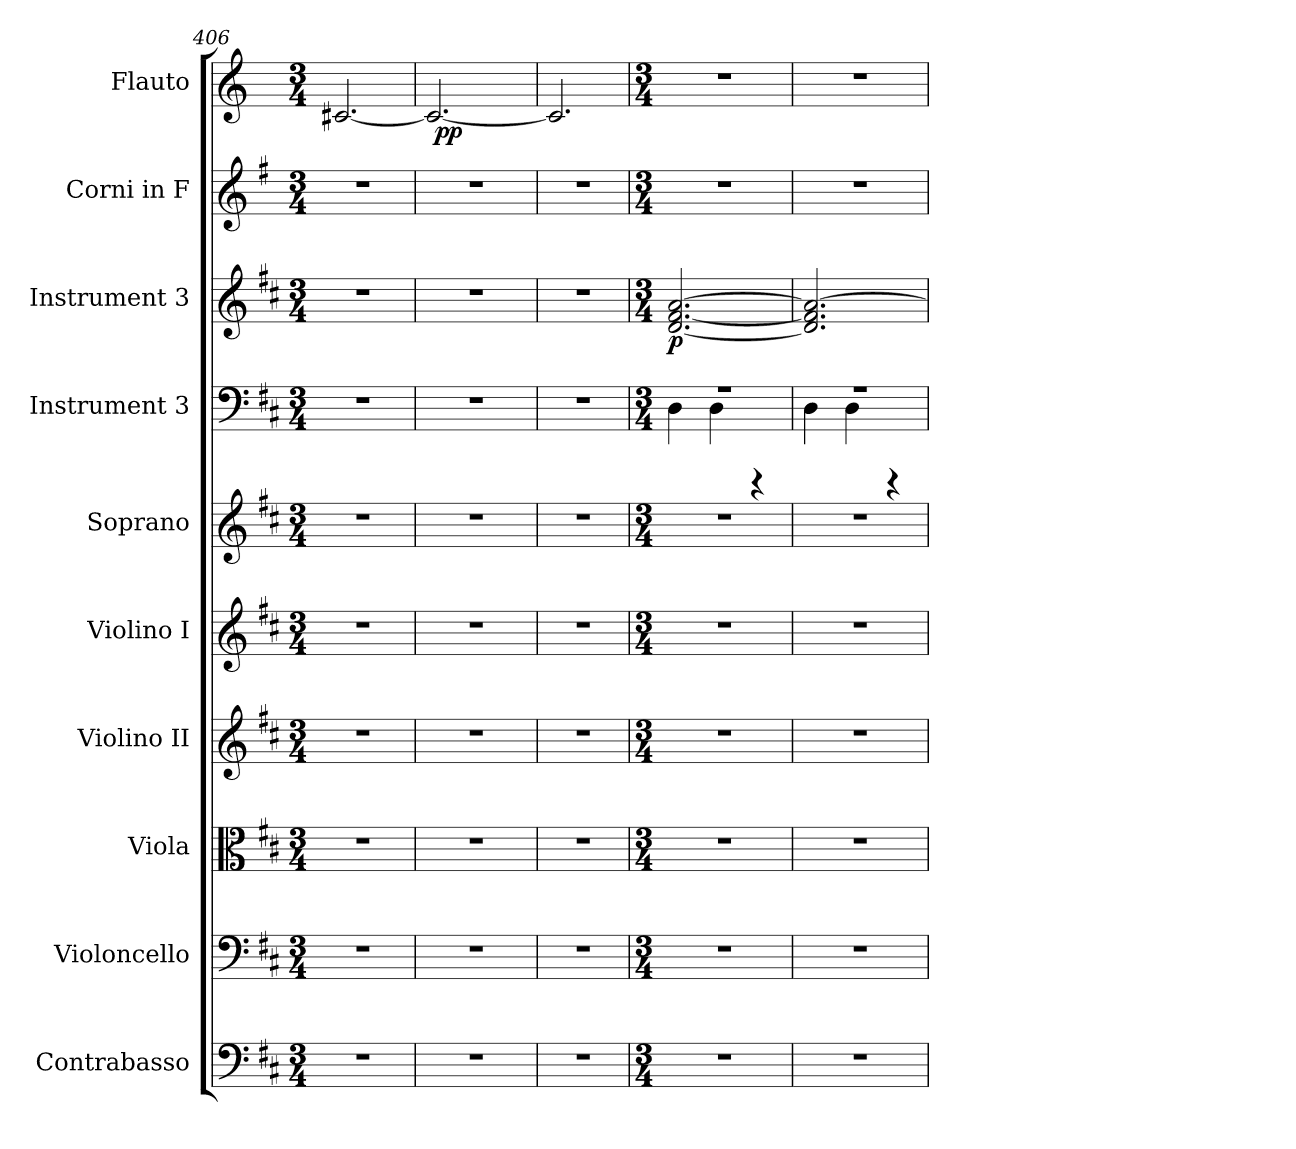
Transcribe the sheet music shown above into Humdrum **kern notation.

**kern	**kern	**kern	**kern	**kern	**kern	**kern	**kern	**dynam	**kern	**kern	**dynam
*part10	*part9	*part8	*part7	*part6	*part5	*part4	*part3	*part3	*part2	*part1	*part1
*staff10	*staff9	*staff8	*staff7	*staff6	*staff5	*staff4	*staff3	*staff3	*staff2	*staff1	*staff1
*I"Contrabasso	*I"Violoncello	*I"Viola	*I"Violino II	*I"Violino I	*I"Soprano	*I"Instrument 3	*I"Instrument 3	*	*I"Corni in F	*I"Flauto	*
*I'Cb.	*I'Vc.	*I'Vla.	*I'Vln. II	*I'Vln. I	*I'S	*	*	*	*I'Cor.	*I'Fl.	*
*clefF4	*clefF4	*clefC3	*clefG2	*clefG2	*clefG2	*clefF4	*clefG2	*	*clefG2	*clefG2	*
*ITrd1c2	*ITrd1c2	*ITrd1c2	*ITrd1c2	*ITrd1c2	*ITrd1c2	*ITrd1c2	*ITrd1c2	*	*ITrd4c7	*ITrd1c2	*
*k[]	*k[]	*k[]	*k[]	*k[]	*k[]	*k[]	*k[]	*	*k[]	*k[b-e-]	*
*C:	*C:	*C:	*C:	*C:	*C:	*C:	*C:	*	*C:	*B-:	*
*M3/4	*M3/4	*M3/4	*M3/4	*M3/4	*M3/4	*M3/4	*M3/4	*	*M3/4	*M3/4	*
=406	=406	=406	=406	=406	=406	=406	=406	=406	=406	=406	=406
2.r	2.r	2.r	2.r	2.r	2.r	2.r	2.r	.	2.r	[<2.Bn/	.
=407	=407	=407	=407	=407	=407	=407	=407	=407	=407	=407	=407
*	*	*	*	*	*	*	*	*	*	*^	*
2.r	2.r	2.r	2.r	2.r	2.r	2.r	2.r	.	2.r	2.B/_<	64ryy	.
!	!	!	!	!	!	!	!	!	!	!	!	!LO:DY:b
.	.	.	.	.	.	.	.	.	.	.	2ryy	pp
.	.	.	.	.	.	.	.	.	.	.	8...ryy	.
*	*	*	*	*	*	*	*	*	*	*v	*v	*
=408	=408	=408	=408	=408	=408	=408	=408	=408	=408	=408	=408
2.r	2.r	2.r	2.r	2.r	2.r	2.r	2.r	.	2.r	2.B/]	.
=409!	=409!	=409!	=409!	=409!	=409!	=409!	=409!	=409!	=409!	=409!	=409!
*M3/4	*M3/4	*M3/4	*M3/4	*M3/4	*M3/4	*M3/4	*M3/4	*	*M3/4	*M3/4	*
*	*	*	*	*	*	*^	*	*	*	*	*
!	!	!	!	!	!	!	!	!	!LO:DY:b	!	!	!
2.r	2.r	2.r	2.r	2.r	2.r	2.r	4C\	[>2.g/ [<2.e/ [<2.c/	p	2.r	2.r	.
.	.	.	.	.	.	.	4C\	.	.	.	.	.
.	.	.	.	.	.	.	4rCCC	.	.	.	.	.
=410	=410	=410	=410	=410	=410	=410	=410	=410	=410	=410	=410	=410
2.r	2.r	2.r	2.r	2.r	2.r	2.r	4C\	2.e/] 2.c/] 2.g/_>	.	2.r	2.r	.
.	.	.	.	.	.	.	4C\	.	.	.	.	.
.	.	.	.	.	.	.	4rCCC	.	.	.	.	.
*	*	*	*	*	*	*v	*v	*	*	*	*	*
=	=	=	=	=	=	=	=	=	=	=	=
*-	*-	*-	*-	*-	*-	*-	*-	*-	*-	*-	*-
